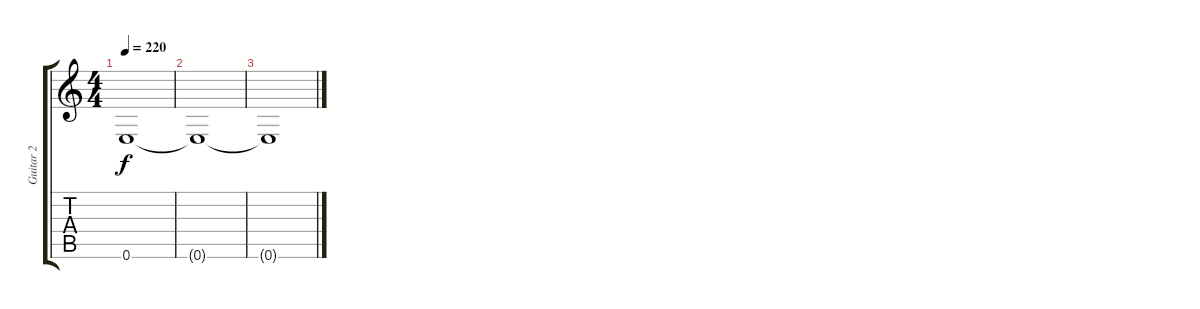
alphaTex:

\track ("Guitar 2" "Guitar 2") {instrument overdrivenguitar}
\staff {score tabs}
\tuning (E4 B3 G3 D3 A2 E2) {hide}
\ts (4 4)
\tempo 220
\clef g2
\ks c
0.6.1{dy f} |
0.6{t}.1 |
0.6{t}.1
